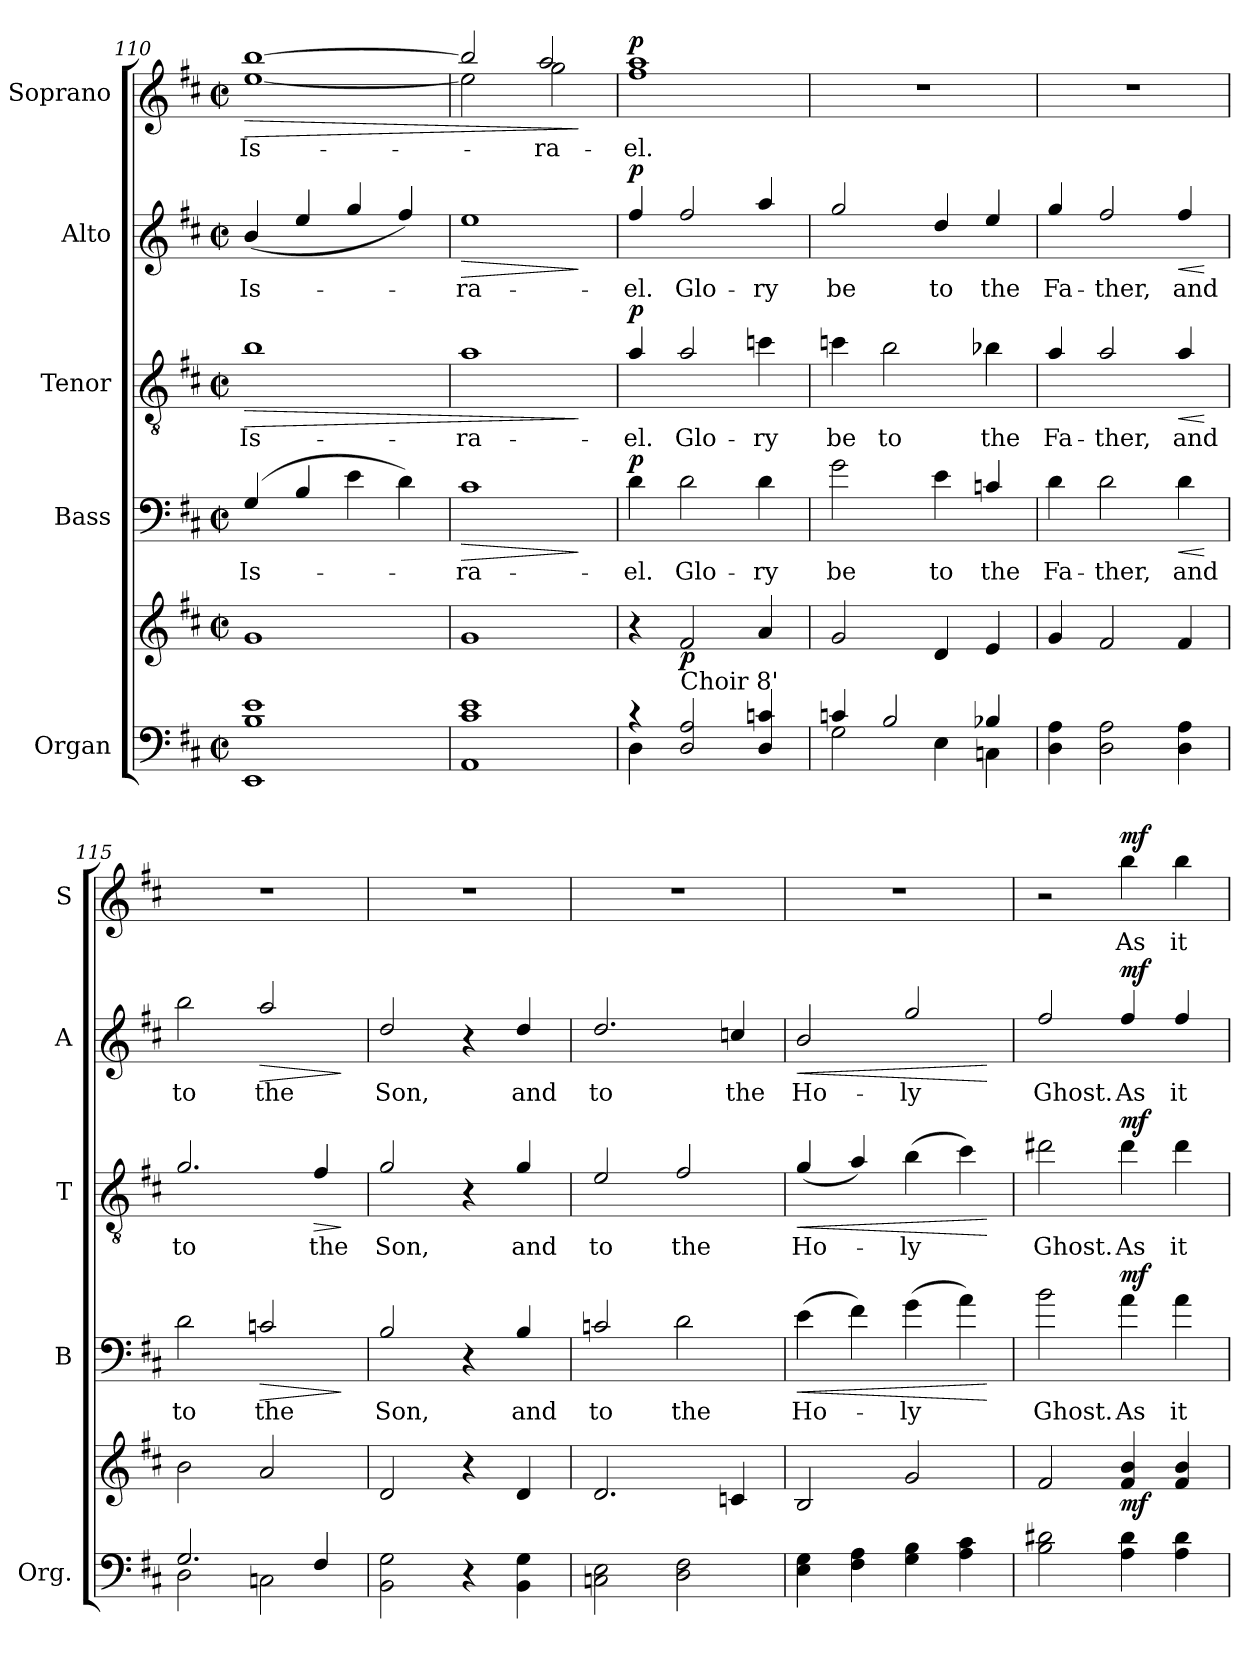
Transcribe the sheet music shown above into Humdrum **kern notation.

**kern	**kern	**dynam	**kern	**text	**dynam	**kern	**text	**dynam	**kern	**text	**dynam	**kern	**text	**dynam
*part5	*part5	*part5	*part4	*part4	*part4	*part3	*part3	*part3	*part2	*part2	*part2	*part1	*part1	*part1
*staff6	*staff5	*staff5/6	*staff4	*staff4	*staff4	*staff3	*staff3	*staff3	*staff2	*staff2	*staff2	*staff1	*staff1	*staff1
*I"Organ	*	*	*I"Bass	*	*	*I"Tenor	*	*	*I"Alto	*	*	*I"Soprano	*	*
*I'Org.	*	*	*I'B	*	*	*I'T	*	*	*I'A	*	*	*I'S	*	*
!!LO:LB:g=z
*clefF4	*clefG2	*	*clefF4	*	*	*clefGv2	*	*	*clefG2	*	*	*clefG2	*	*
*	*	*	*ITrd7c12	*	*	*ITrd7c12	*	*	*ITrd7c12	*	*	*ITrd7c12	*	*
*k[f#c#]	*k[f#c#]	*	*k[f#c#]	*	*	*k[f#c#]	*	*	*k[f#c#]	*	*	*k[f#c#]	*	*
*D:	*D:	*	*D:	*	*	*D:	*	*	*D:	*	*	*D:	*	*
*M2/2	*M2/2	*	*M2/2	*	*	*M2/2	*	*	*M2/2	*	*	*M2/2	*	*
*met(c|)	*met(c|)	*	*met(c|)	*	*	*met(c|)	*	*	*met(c|)	*	*	*met(c|)	*	*
=110	=110	=110	=110	=110	=110	=110	=110	=110	=110	=110	=110	=110	=110	=110
*^	*	*	*	*	*	*	*	*	*	*	*	*	*	*
!	!	!	!	!	!LO:LY:b	!	!	!LO:LY:b	!LO:HP:b	!	!LO:LY:b	!	!	!LO:LY:b	!LO:HP:b
*	*	*	*	*	*	*	*	*	*	*	*	*	*^	*	*
1B 1e	1EE	1g	.	(4GG/	Is-	.	1B	Is-	>	(<4B/	Is-	.	[>1b	[<1e	Is-	>
.	.	.	.	4BB/	.	.	.	.	.	4e/	.	.	.	.	.	.
.	.	.	.	4E\	.	.	.	.	.	4g/	.	.	.	.	.	.
.	.	.	.	4D\)	.	.	.	.	.	4f#/)	.	.	.	.	.	.
=111	=111	=111	=111	=111	=111	=111	=111	=111	=111	=111	=111	=111	=111	=111	=111	=111
!	!	!	!	!	!LO:LY:b	!LO:HP:b	!	!LO:LY:b	!	!	!LO:LY:b	!LO:HP:b	!	!	!	!
1c# 1e	1AA	1g	.	1C#	-ra-	>	1A	-ra-	.	1e	-ra-	>	2b/]	2e\]	.	.
!	!	!	!	!	!	!	!	!	!	!	!	!	!	!	!LO:LY:b	!
.	.	.	.	.	.	.	.	.	.	.	.	.	2a/	2g\	-ra-	.
*v	*v	*	*	*	*	*	*	*	*	*	*	*	*v	*v	*	*
.	.	.	.	.	]	.	.	]	.	.	]	.	.	]
=112	=112	=112	=112	=112	=112	=112	=112	=112	=112	=112	=112	=112	=112	=112
*^	*	*	*	*	*	*	*	*	*	*	*	*	*	*
!	!	!	!	!	!LO:LY:b	!LO:DY:a	!	!LO:LY:b	!LO:DY:a	!	!LO:LY:b	!LO:DY:a	!	!LO:LY:b	!LO:DY:a
*	*	*	*	*	*	*	*	*	*	*	*	*	*^	*	*
4rc	4D\	4r	.	4D\	-el.	p	4A/	-el.	p	4f#/	-el.	p	1a	1f#	-el.	p
!	!	!LO:TX:b:t=Choir 8'	!	!	!	!	!	!	!	!	!	!	!	!	!	!
!	!	!	!LO:DY:b	!	!LO:LY:b	!	!	!LO:LY:b	!	!	!LO:LY:b	!	!	!	!	!
2D/ 2A/	2.ryy	2f#/	p	2D\	Glo-	.	2A/	Glo-	.	2f#/	Glo-	.	.	.	.	.
!	!	!	!	!	!LO:LY:b	!	!	!LO:LY:b	!	!	!LO:LY:b	!	!	!	!	!
4D/ 4cn/	.	4a/	.	4D\	-ry	.	4cn\	-ry	.	4a/	-ry	.	.	.	.	.
*	*	*	*	*	*	*	*	*	*	*	*	*	*v	*v	*	*
=113	=113	=113	=113	=113	=113	=113	=113	=113	=113	=113	=113	=113	=113	=113	=113
!	!	!	!	!	!LO:LY:b	!	!	!LO:LY:b	!	!	!LO:LY:b	!	!	!	!
4cn/	2G\	2g/	.	2G\	be	.	4cn\	be	.	2g/	be	.	1r	.	.
!	!	!	!	!	!	!	!	!LO:LY:b	!	!	!	!	!	!	!
2B/	.	.	.	.	.	.	2B\	to	.	.	.	.	.	.	.
!	!	!	!	!	!LO:LY:b	!	!	!	!	!	!LO:LY:b	!	!	!	!
.	4E\	4d/	.	4E\	to	.	.	.	.	4d/	to	.	.	.	.
!	!	!	!	!	!LO:LY:b	!	!	!LO:LY:b	!	!	!LO:LY:b	!	!	!	!
4B-X/	4Cn\	4e/	.	4Cn/	the	.	4B-X\	the	.	4e/	the	.	.	.	.
=114	=114	=114	=114	=114	=114	=114	=114	=114	=114	=114	=114	=114	=114	=114	=114
!	!	!	!	!	!LO:LY:b	!	!	!LO:LY:b	!	!	!LO:LY:b	!	!	!	!
*v	*v	*	*	*	*	*	*	*	*	*	*	*	*	*	*
4D\ 4A\	4g/	.	4D\	Fa-	.	4A/	Fa-	.	4g/	Fa-	.	1r	.	.
!	!	!	!	!LO:LY:b	!	!	!LO:LY:b	!	!	!LO:LY:b	!	!	!	!
2D\ 2A\	2f#/	.	2D\	-ther,	.	2A/	-ther,	.	2f#/	-ther,	.	.	.	.
!	!	!	!	!LO:LY:b	!LO:HP:b	!	!LO:LY:b	!LO:HP:b	!	!LO:LY:b	!LO:HP:b	!	!	!
4D\ 4A\	4f#/	.	4D\	and	<	4A/	and	<	4f#/	and	<	.	.	.
.	.	.	.	.	[	.	.	[	.	.	[	.	.	.
=115	=115	=115	=115	=115	=115	=115	=115	=115	=115	=115	=115	=115	=115	=115
*^	*	*	*	*	*	*	*	*	*	*	*	*	*	*
!	!	!	!	!	!LO:LY:b	!	!	!LO:LY:b	!	!	!LO:LY:b	!	!	!	!
2.G/	2D\	2b\	.	2D\	to	.	2.G/	to	.	2b\	to	.	1r	.	.
!	!	!	!	!	!LO:LY:b	!LO:HP:b	!	!	!	!	!LO:LY:b	!LO:HP:b	!	!	!
.	2Cn\	2a/	.	2Cn/	the	>	.	.	.	2a/	the	>	.	.	.
!	!	!	!	!	!	!	!	!LO:LY:b	!LO:HP:b	!	!	!	!	!	!
4F#/	.	.	.	.	.	.	4F#/	the	>	.	.	.	.	.	.
*v	*v	*	*	*	*	*	*	*	*	*	*	*	*	*	*
.	.	.	.	.	]	.	.	]	.	.	]	.	.	.
=116	=116	=116	=116	=116	=116	=116	=116	=116	=116	=116	=116	=116	=116	=116
!	!	!	!	!LO:LY:b	!	!	!LO:LY:b	!	!	!LO:LY:b	!	!	!	!
2BB\ 2G\	2d/	.	2BB/	Son,	.	2G/	Son,	.	2d/	Son,	.	1r	.	.
4r	4r	.	4r	.	.	4r	.	.	4r	.	.	.	.	.
!	!	!	!	!LO:LY:b	!	!	!LO:LY:b	!	!	!LO:LY:b	!	!	!	!
4BB\ 4G\	4d/	.	4BB/	and	.	4G/	and	.	4d/	and	.	.	.	.
!!LO:PB:g=z
=117	=117	=117	=117	=117	=117	=117	=117	=117	=117	=117	=117	=117	=117	=117
!	!	!	!	!LO:LY:b	!	!	!LO:LY:b	!	!	!LO:LY:b	!	!	!	!
2Cn\ 2E\	2.d/	.	2Cn/	to	.	2E/	to	.	2.d/	to	.	1r	.	.
!	!	!	!	!LO:LY:b	!	!	!LO:LY:b	!	!	!	!	!	!	!
2D\ 2F#\	.	.	2D\	the	.	2F#/	the	.	.	.	.	.	.	.
!	!	!	!	!	!	!	!	!	!	!LO:LY:b	!	!	!	!
.	4cn/	.	.	.	.	.	.	.	4cn/	the	.	.	.	.
=118	=118	=118	=118	=118	=118	=118	=118	=118	=118	=118	=118	=118	=118	=118
!	!	!	!	!LO:LY:b	!LO:HP:b	!	!LO:LY:b	!LO:HP:b	!	!LO:LY:b	!LO:HP:b	!	!	!
4E\ 4G\	2B/	.	(>4E\	Ho-	<	(<4G/	Ho-	<	2B/	Ho-	<	1r	.	.
4F#\ 4A\	.	.	4F#\)	.	.	4A/)	.	.	.	.	.	.	.	.
!	!	!	!	!LO:LY:b	!	!	!LO:LY:b	!	!	!LO:LY:b	!	!	!	!
4G\ 4B\	2g/	.	(>4G\	-ly	.	(>4B\	-ly	.	2g/	-ly	.	.	.	.
4A\ 4c#\	.	.	4A\)	.	.	4c#\)	.	.	.	.	.	.	.	.
.	.	.	.	.	[	.	.	[	.	.	[	.	.	.
=119	=119	=119	=119	=119	=119	=119	=119	=119	=119	=119	=119	=119	=119	=119
!	!	!	!	!LO:LY:b	!	!	!LO:LY:b	!	!	!LO:LY:b	!	!	!	!
2B\ 2d#X\	2f#/	.	2B\	Ghost.	.	2d#X\	Ghost.	.	2f#/	Ghost.	.	2r	.	.
!	!	!LO:DY:b	!	!LO:LY:b	!LO:DY:a	!	!LO:LY:b	!LO:DY:a	!	!LO:LY:b	!LO:DY:a	!	!LO:LY:b	!LO:DY:a
4A\ 4d#\	4f#/ 4b/	mf	4A\	As	mf	4d#\	As	mf	4f#/	As	mf	4b\	As	mf
!	!	!	!	!LO:LY:b	!	!	!LO:LY:b	!	!	!LO:LY:b	!	!	!LO:LY:b	!
4A\ 4d#\	4f#/ 4b/	.	4A\	it	.	4d#\	it	.	4f#/	it	.	4b\	it	.
=	=	=	=	=	=	=	=	=	=	=	=	=	=	=
*-	*-	*-	*-	*-	*-	*-	*-	*-	*-	*-	*-	*-	*-	*-
